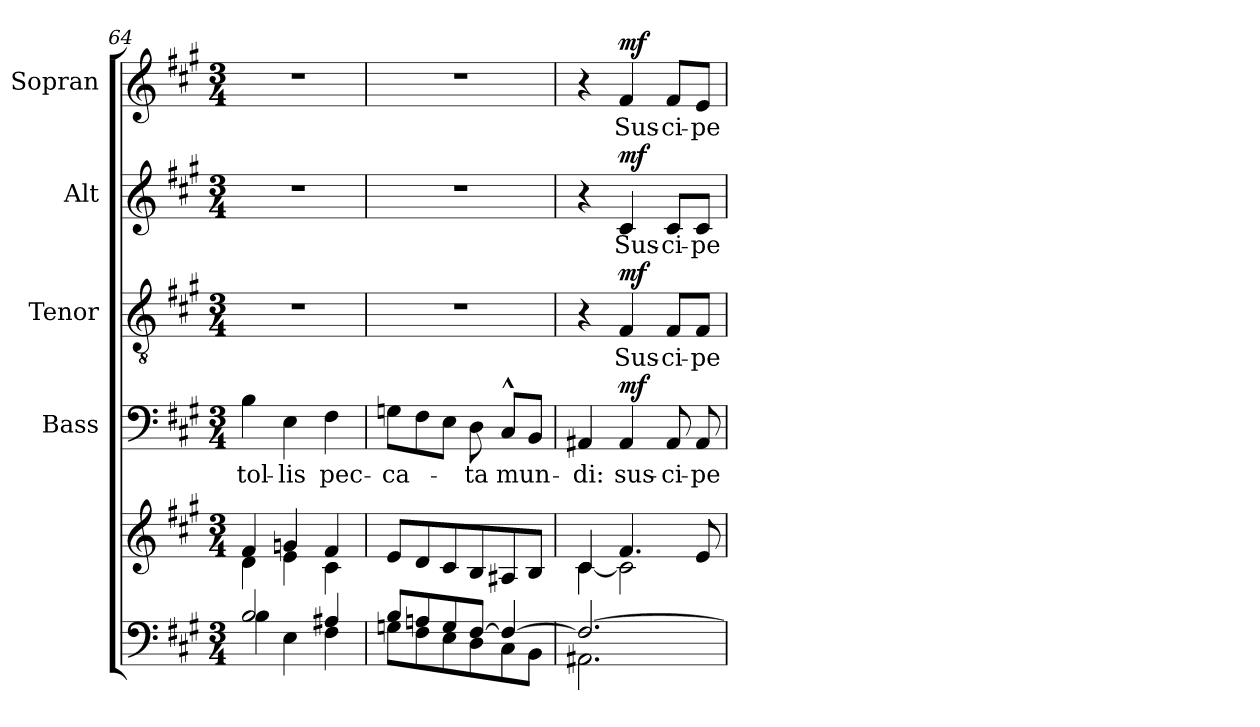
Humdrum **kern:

**kern	**kern	**kern	**text	**dynam	**kern	**text	**dynam	**kern	**text	**dynam	**kern	**text	**dynam
*part5	*part5	*part4	*part4	*part4	*part3	*part3	*part3	*part2	*part2	*part2	*part1	*part1	*part1
*staff6	*staff5	*staff4	*staff4	*staff4	*staff3	*staff3	*staff3	*staff2	*staff2	*staff2	*staff1	*staff1	*staff1
*	*	*I"Bass	*	*	*I"Tenor	*	*	*I"Alt	*	*	*I"Sopran	*	*
*	*	*I'B.	*	*	*I'T.	*	*	*I'A.	*	*	*I'S.	*	*
*clefF4	*clefG2	*clefF4	*	*	*clefGv2	*	*	*clefG2	*	*	*clefG2	*	*
*k[f#c#g#]	*k[f#c#g#]	*k[f#c#g#]	*	*	*k[f#c#g#]	*	*	*k[f#c#g#]	*	*	*k[f#c#g#]	*	*
*A:	*A:	*A:	*	*	*A:	*	*	*A:	*	*	*A:	*	*
*M3/4	*M3/4	*M3/4	*	*	*M3/4	*	*	*M3/4	*	*	*M3/4	*	*
=64	=64	=64	=64	=64	=64	=64	=64	=64	=64	=64	=64	=64	=64
*^	*^	*	*	*	*	*	*	*	*	*	*	*	*
!	!	!	!	!	!LO:LY:b	!	!	!	!	!	!	!	!	!	!
2B/	4B\	4f#/	4d\	4B\	tol-	.	2.r	.	.	2.r	.	.	2.r	.	.
!	!	!	!	!	!LO:LY:b	!	!	!	!	!	!	!	!	!	!
.	4E\	4gn/	4e\	4E\	-lis	.	.	.	.	.	.	.	.	.	.
!	!	!	!	!	!LO:LY:b	!	!	!	!	!	!	!	!	!	!
4A#X/	4F#\	4f#/	4c#\	4F#\	pec-	.	.	.	.	.	.	.	.	.	.
!!LO:PB:g=z
=65	=65	=65	=65	=65	=65	=65	=65	=65	=65	=65	=65	=65	=65	=65	=65
!	!	!	!	!	!LO:LY:b	!	!	!	!	!	!	!	!	!	!
*	*	*v	*v	*	*	*	*	*	*	*	*	*	*	*	*
8B/L	8Gn\L	8e/L	8Gn\L	-ca-	.	2.r	.	.	2.r	.	.	2.r	.	.
8An/	8F#\	8d/	8F#\	.	.	.	.	.	.	.	.	.	.	.
8G/	8E\	8c#/	8E\J	.	.	.	.	.	.	.	.	.	.	.
!	!	!	!	!LO:LY:b	!	!	!	!	!	!	!	!	!	!
[>8F#/J	8D\	8B/	8D\	-ta	.	.	.	.	.	.	.	.	.	.
!	!	!	!	!LO:LY:b	!	!	!	!	!	!	!	!	!	!
4F#/_	8C#\	8A#X/	8C#^^>/L	mun-	.	.	.	.	.	.	.	.	.	.
.	8BB\J	8B/J	8BB/J	.	.	.	.	.	.	.	.	.	.	.
=66	=66	=66	=66	=66	=66	=66	=66	=66	=66	=66	=66	=66	=66	=66
*	*	*^	*	*	*	*	*	*	*	*	*	*	*	*
!	!	!	!	!	!LO:LY:b	!	!	!	!	!	!	!	!	!	!
2.F#/_	2.AA#X\	4c#/	[<4c#\	4AA#X/	-di:	.	4r	.	.	4r	.	.	4r	.	.
!	!	!	!	!	!LO:LY:b	!LO:DY:a	!	!LO:LY:b	!LO:DY:a	!	!LO:LY:b	!LO:DY:a	!	!LO:LY:b	!LO:DY:a
.	.	4.f#/	2c#\]	4AA#/	sus-	mf	4F#/	Sus-	mf	4c#/	Sus-	mf	4f#/	Sus-	mf
!	!	!	!	!	!LO:LY:b	!	!	!LO:LY:b	!	!	!LO:LY:b	!	!	!LO:LY:b	!
.	.	.	.	8AA#/	-ci-	.	8F#/L	-ci-	.	8c#/L	-ci-	.	8f#/L	-ci-	.
!	!	!	!	!	!LO:LY:b	!	!	!LO:LY:b	!	!	!LO:LY:b	!	!	!LO:LY:b	!
.	.	8e/	.	8AA#/	-pe	.	8F#/J	-pe	.	8c#/J	-pe	.	8e/J	-pe	.
*v	*v	*	*	*	*	*	*	*	*	*	*	*	*	*	*
*	*v	*v	*	*	*	*	*	*	*	*	*	*	*	*
=	=	=	=	=	=	=	=	=	=	=	=	=	=
*-	*-	*-	*-	*-	*-	*-	*-	*-	*-	*-	*-	*-	*-
